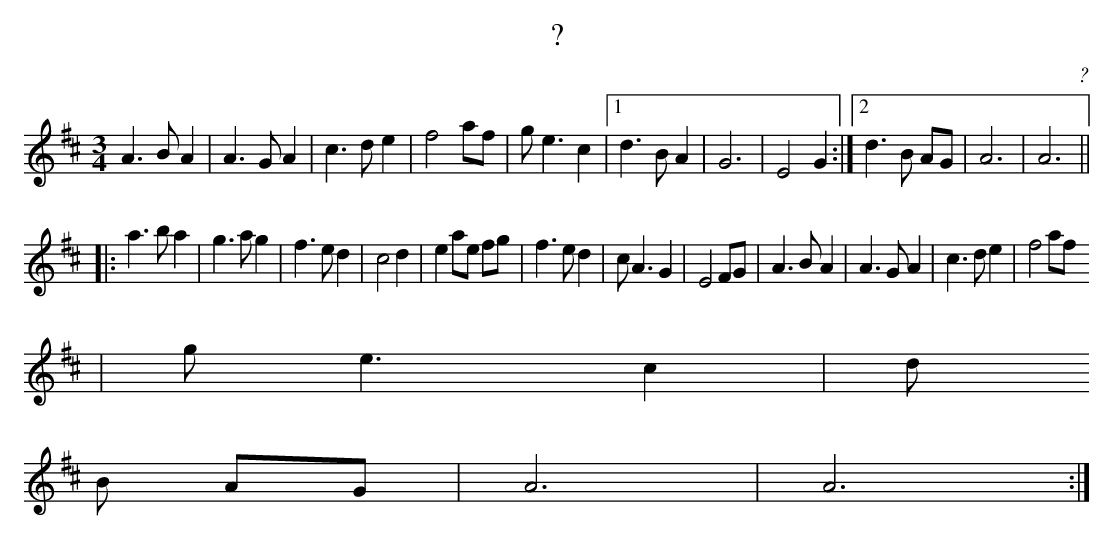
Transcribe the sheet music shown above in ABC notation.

X:1
T:?
M:3/4
L:1/8
C:?
K:D
A3BA2|A3GA2|c3de2|f4af|ge3c2|1d3BA2|G6|E4G2:|2d3B AG|A6|A6||
|:a3ba2|g3ag2|f3ed2|c4d2|e2ae fg|f3ed2|cA3G2|E4FG|A3BA2|A3GA2|c3de2|f4af
|ge3c2|d
3B AG|A6|A6:|
